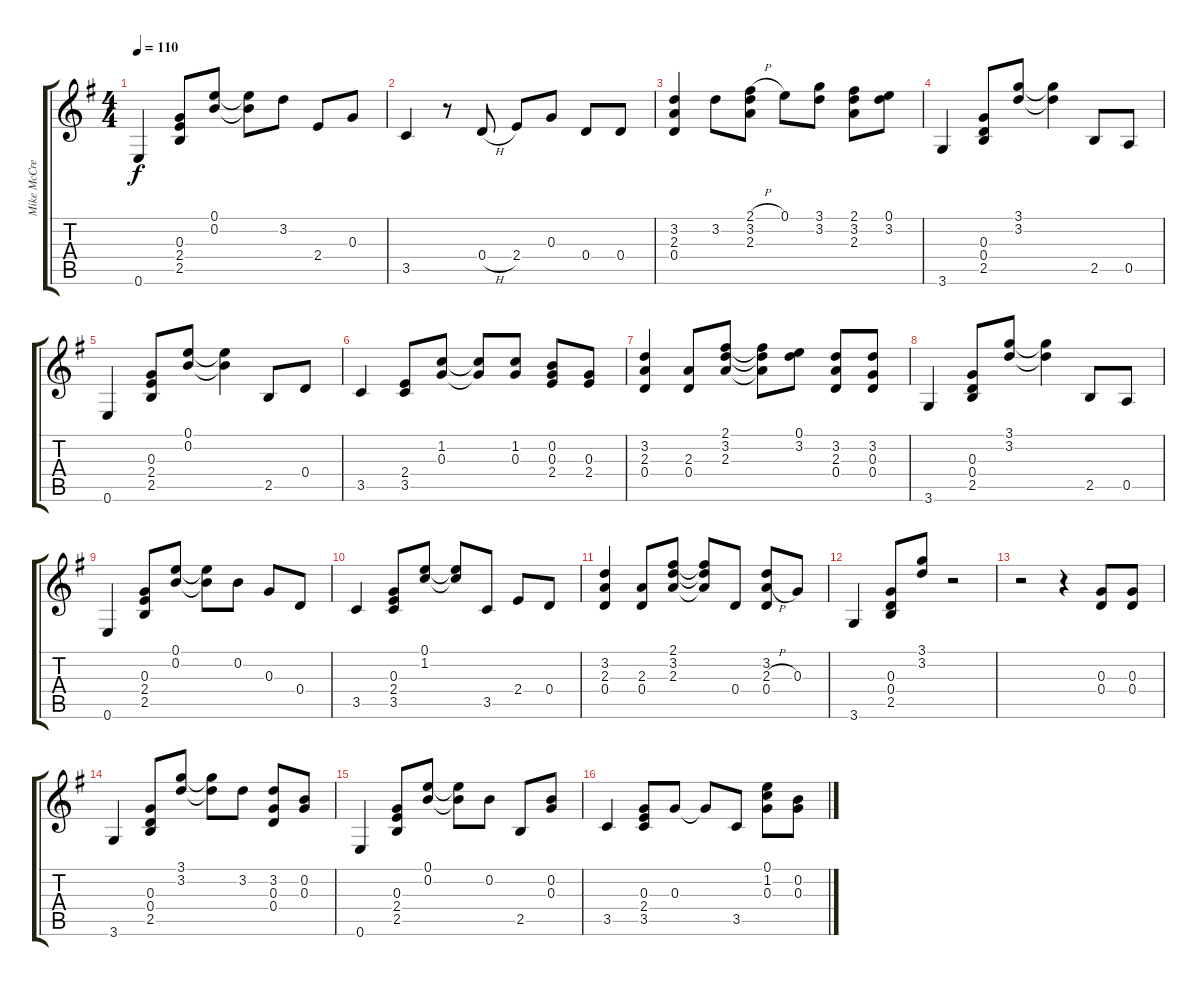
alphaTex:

\track ("Mike McCready" "Mike McCre") {instrument distortionguitar}
\staff {score tabs}
\tuning (E4 B3 G3 D3 A2 E2) {hide}
\ts (4 4)
\tempo 110
\clef g2
\ks g
0.6{t}.4{dy f} (0.3 2.4 2.5).8 (0.1 0.2).8 (0.1{t} 0.2{t}).8 3.2.8 2.4.8 0.3.8 |
3.5.4 r.8 0.4{h}.8 2.4.8 0.3.8 0.4.8 0.4.8 |
(3.2 2.3 0.4).4 3.2.8 (2.1{h} 3.2 2.3).8 0.1.8 (3.1 3.2).8 (2.1 3.2 2.3).8 (0.1 3.2).8 |
3.6.4 (0.3 0.4 2.5).8 (3.1 3.2).8 (3.1{t} 3.2{t}).4 2.5.8 0.5.8 |
0.6.4 (0.3 2.4 2.5).8 (0.1 0.2).8 (0.1{t} 0.2{t}).4 2.5.8 0.4.8 |
3.5.4 (2.4 3.5).8 (1.2 0.3).8 (1.2{t} 0.3{t}).8 (1.2 0.3).8 (0.2 0.3 2.4).8 (0.3 2.4).8 |
(3.2 2.3 0.4).4 (2.3 0.4).8 (2.1 3.2 2.3).8 (2.1{t} 3.2{t} 2.3{t}).8 (0.1 3.2).8 (3.2 2.3 0.4).8 (3.2 0.3 0.4).8 |
3.6.4 (0.3 0.4 2.5).8 (3.1 3.2).8 (3.1{t} 3.2{t}).4 2.5.8 0.5.8 |
0.6.4 (0.3 2.4 2.5).8 (0.1 0.2).8 (0.1{t} 0.2{t}).8 0.2.8 0.3.8 0.4.8 |
3.5.4 (0.3 2.4 3.5).8 (0.1 1.2).8 (0.1{t} 1.2{t}).8 3.5.8 2.4.8 0.4.8 |
(3.2 2.3 0.4).4 (2.3 0.4).8 (2.1 3.2 2.3).8 (2.1{t} 3.2{t} 2.3{t}).8 0.4.8 (3.2 2.3{h} 0.4).8 0.3.8 |
3.6.4 (0.3 0.4 2.5).8 (3.1 3.2).8 r.2 |
r.2 r.4 (0.3 0.4).8 (0.3 0.4).8 |
3.6.4 (0.3 0.4 2.5).8 (3.1 3.2).8 (3.1{t} 3.2{t}).8 3.2.8 (3.2 0.3 0.4).8 (0.2 0.3).8 |
0.6.4 (0.3 2.4 2.5).8 (0.1 0.2).8 (0.1{t} 0.2{t}).8 0.2.8 2.5.8 (0.2 0.3).8 |
3.5.4 (0.3 2.4 3.5).8 0.3.8 0.3{t}.8 3.5.8 (0.1 1.2 0.3).8 (0.2 0.3).8
